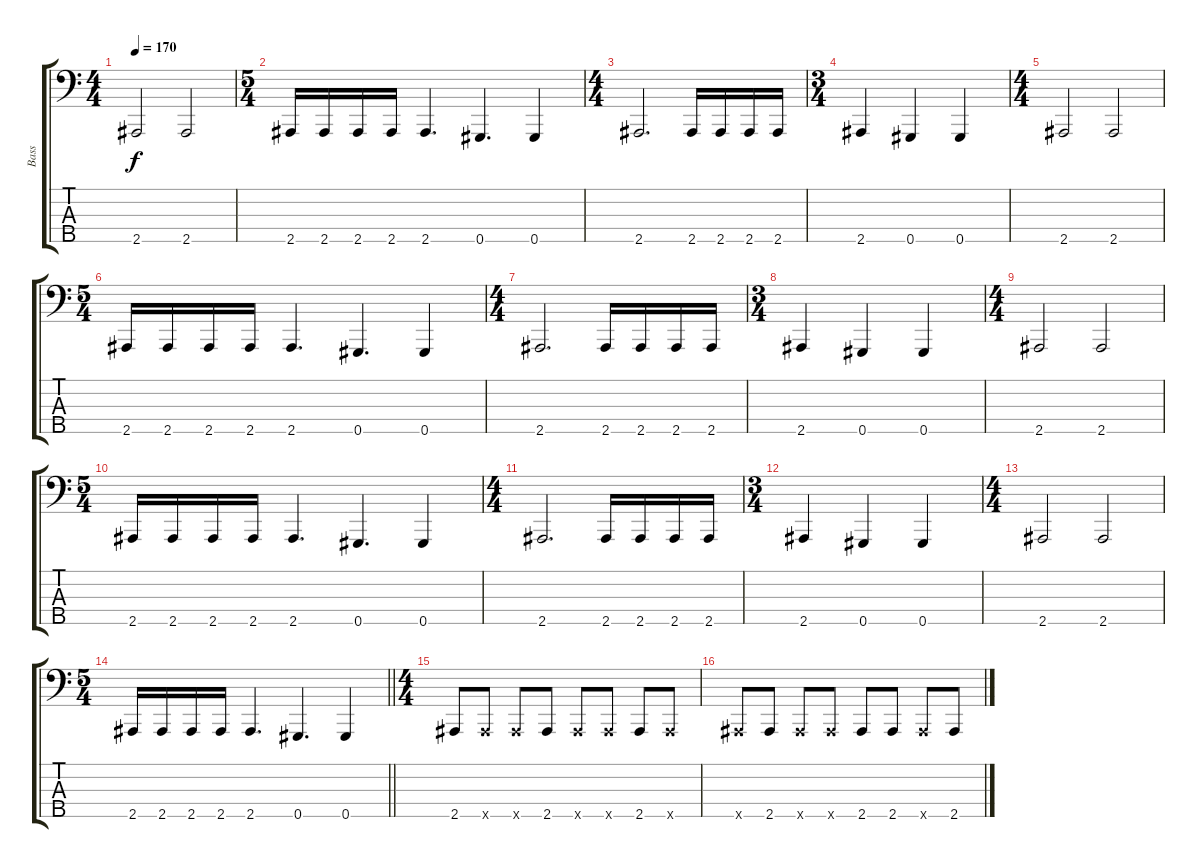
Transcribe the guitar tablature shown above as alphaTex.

\track ("Bass" "Bass") {instrument electricbasspick}
\staff {score tabs}
\tuning (Gb2 Db2 Ab1 Eb1 Ab0) {hide}
\ts (4 4)
\tempo 170
\clef f4
\ks c
2.5.2{dy f} 2.5.2 |
\ts (5 4)
2.5.16 2.5.16 2.5.16 2.5.16 2.5.4{d} 0.5.4{d} 0.5.4 |
\ts (4 4)
2.5.2{d} 2.5.16 2.5.16 2.5.16 2.5.16 |
\ts (3 4)
2.5.4 0.5.4 0.5.4 |
\ts (4 4)
2.5.2 2.5.2 |
\ts (5 4)
2.5.16 2.5.16 2.5.16 2.5.16 2.5.4{d} 0.5.4{d} 0.5.4 |
\ts (4 4)
2.5.2{d} 2.5.16 2.5.16 2.5.16 2.5.16 |
\ts (3 4)
2.5.4 0.5.4 0.5.4 |
\ts (4 4)
2.5.2 2.5.2 |
\ts (5 4)
2.5.16 2.5.16 2.5.16 2.5.16 2.5.4{d} 0.5.4{d} 0.5.4 |
\ts (4 4)
2.5.2{d} 2.5.16 2.5.16 2.5.16 2.5.16 |
\ts (3 4)
2.5.4 0.5.4 0.5.4 |
\ts (4 4)
2.5.2 2.5.2 |
\ts (5 4)
\barLineRight lightlight
2.5.16 2.5.16 2.5.16 2.5.16 2.5.4{d} 0.5.4{d} 0.5.4 |
\ts (4 4)
\section ("" "")
2.5.8 2.5{x}.8 2.5{x}.8 2.5.8 2.5{x}.8 2.5{x}.8 2.5.8 2.5{x}.8 |
2.5{x}.8 2.5.8 2.5{x}.8 2.5{x}.8 2.5.8 2.5.8 2.5{x}.8 2.5.8
